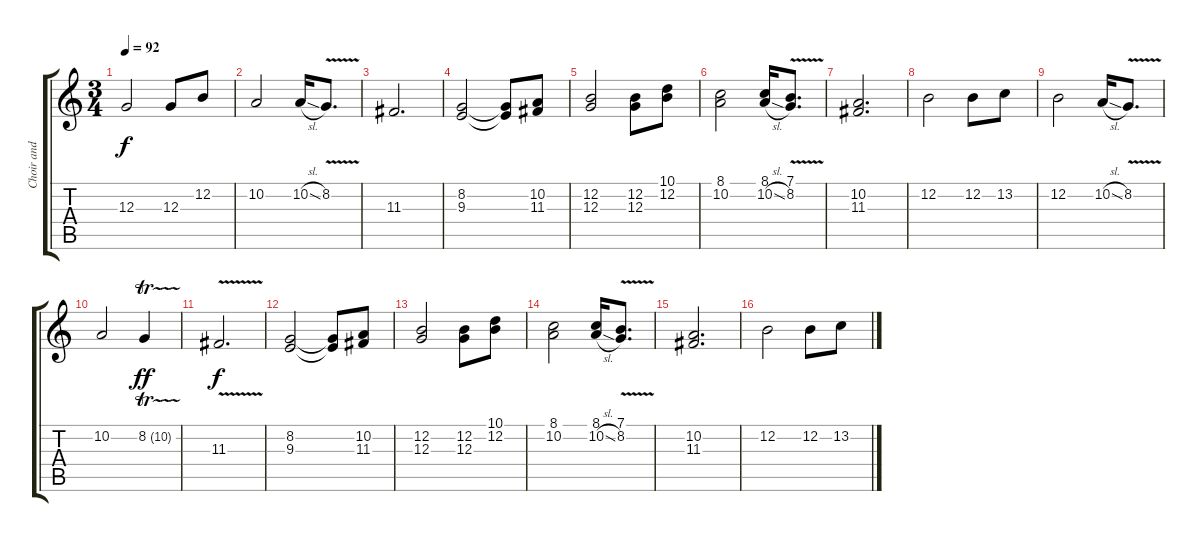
\track ("Choir and Violin" "Choir and ") {mute instrument violin}
\staff {score tabs}
\tuning (E4 B3 G3 D3 A2 E2) {hide}
\ts (3 4)
\tempo 92
\clef g2
\ks c
12.3.2{dy f} 12.3.8 12.2.8 |
10.2.2 10.2{sl}.16 8.2{v}.8{d} |
11.3.2{d} |
(8.2 9.3).2 (8.2{t} 9.3{t}).8 (10.2 11.3).8 |
(12.2 12.3).2 (12.2 12.3).8 (10.1 12.2).8 |
(8.1 10.2).2 (8.1 10.2{sl}).16 (7.1 8.2{v}).8{d} |
(10.2 11.3).2{d} |
12.2.2 12.2.8 13.2.8 |
12.2.2 10.2{sl}.16 8.2{v}.8{d} |
10.2.2 8.2{tr (10 64)}.4{dy ff} |
11.3{v}.2{d dy f} |
(8.2 9.3).2 (8.2{t} 9.3{t}).8 (10.2 11.3).8 |
(12.2 12.3).2 (12.2 12.3).8 (10.1 12.2).8 |
(8.1 10.2).2 (8.1 10.2{sl}).16 (7.1 8.2{v}).8{d} |
(10.2 11.3).2{d} |
12.2.2 12.2.8 13.2.8
